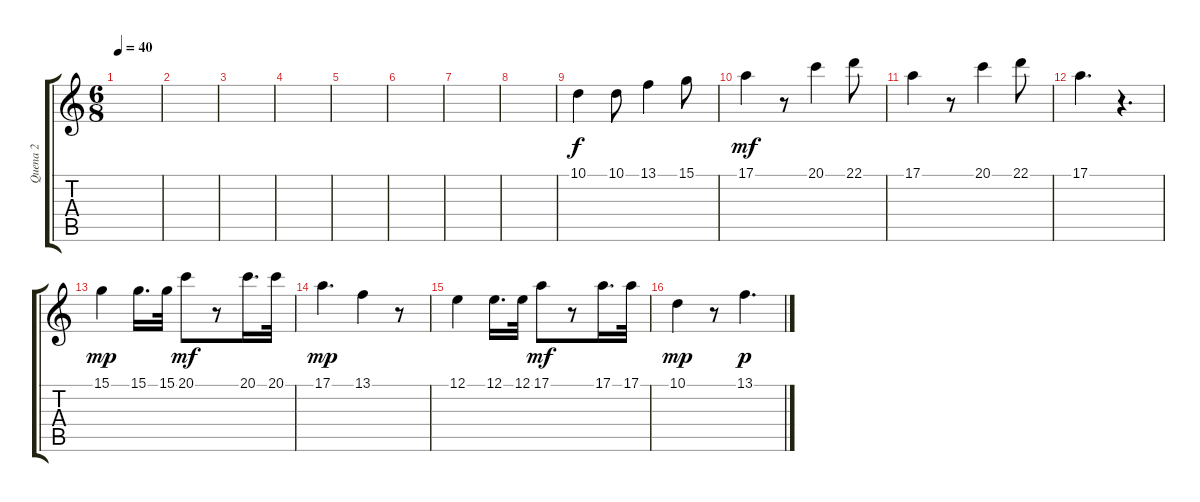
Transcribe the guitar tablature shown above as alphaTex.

\track ("Quena 2" "Quena 2") {instrument piccolo}
\staff {score tabs}
\tuning (E4 B3 G3 D3 A2 E2) {hide}
\ts (6 8)
\tempo 40
\clef g2
\ks c
|
|
|
|
|
|
|
|
10.1.4 10.1.8 13.1.4 15.1.8 |
17.1.4{dy mf} r.8 20.1.4 22.1.8 |
17.1.4 r.8 20.1.4 22.1.8 |
17.1.4{d} r.4{d} |
15.1.4{dy mp} 15.1.16{d} 15.1.32 20.1.8{dy mf} r.8 20.1.16{d} 20.1.32 |
17.1.4{d dy mp} 13.1.4 r.8 |
12.1.4 12.1.16{d} 12.1.32 17.1.8{dy mf} r.8 17.1.16{d} 17.1.32 |
10.1.4{dy mp} r.8 13.1.4{d dy p}
